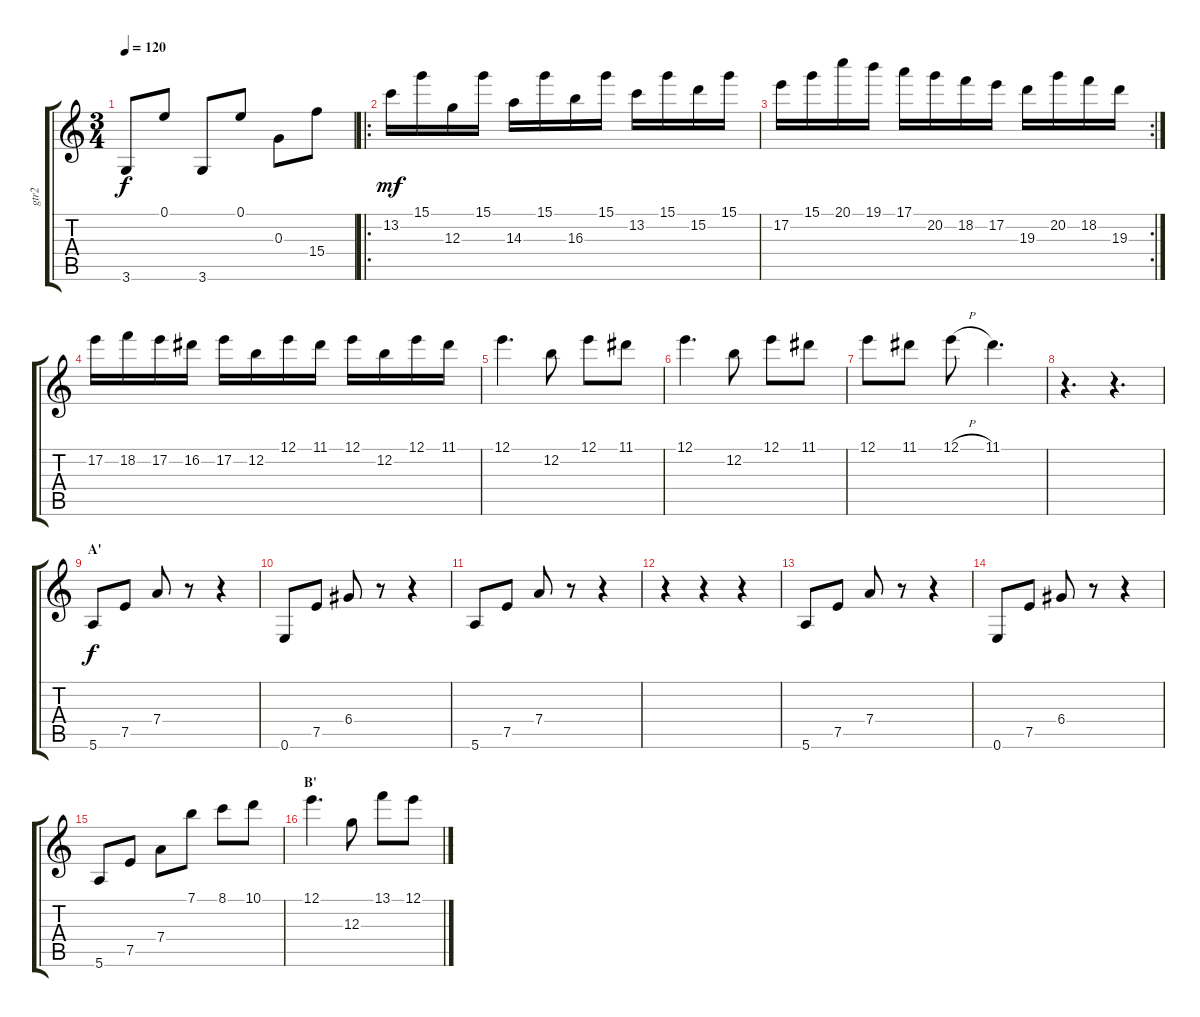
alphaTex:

\track ("gtr2" "gtr2") {instrument overdrivenguitar}
\staff {score tabs}
\tuning (E4 B3 G3 D3 A2 E2) {hide}
\ts (3 4)
\tempo 120
\clef g2
\ks c
3.6.8{dy f} 0.1.8 3.6.8 0.1.8 0.3.8 15.4.8 |
\ro
13.2.16{dy mf} 15.1.16 12.3.16 15.1.16 14.3.16 15.1.16 16.3.16 15.1.16 13.2.16 15.1.16 15.2.16 15.1.16 |
\rc 2
17.2.16 15.1.16 20.1.16 19.1.16 17.1.16 20.2.16 18.2.16 17.2.16 19.3.16 20.2.16 18.2.16 19.3.16 |
17.2.16 18.2.16 17.2.16 16.2.16 17.2.16 12.2.16 12.1.16 11.1.16 12.1.16 12.2.16 12.1.16 11.1.16 |
12.1.4{d} 12.2.8 12.1.8 11.1.8 |
12.1.4{d} 12.2.8 12.1.8 11.1.8 |
12.1.8 11.1.8 12.1{h}.8 11.1.4{d} |
r.4{d} r.4{d} |
\section ("" "A'")
5.6.8{dy f} 7.5.8 7.4.8 r.8 r.4 |
0.6.8 7.5.8 6.4.8 r.8 r.4 |
5.6.8 7.5.8 7.4.8 r.8 r.4 |
r.4 r.4 r.4 |
5.6.8 7.5.8 7.4.8 r.8 r.4 |
0.6.8 7.5.8 6.4.8 r.8 r.4 |
5.6.8 7.5.8 7.4.8 7.1.8 8.1.8 10.1.8 |
\section ("" "B'")
12.1.4{d} 12.3.8 13.1.8 12.1.8
